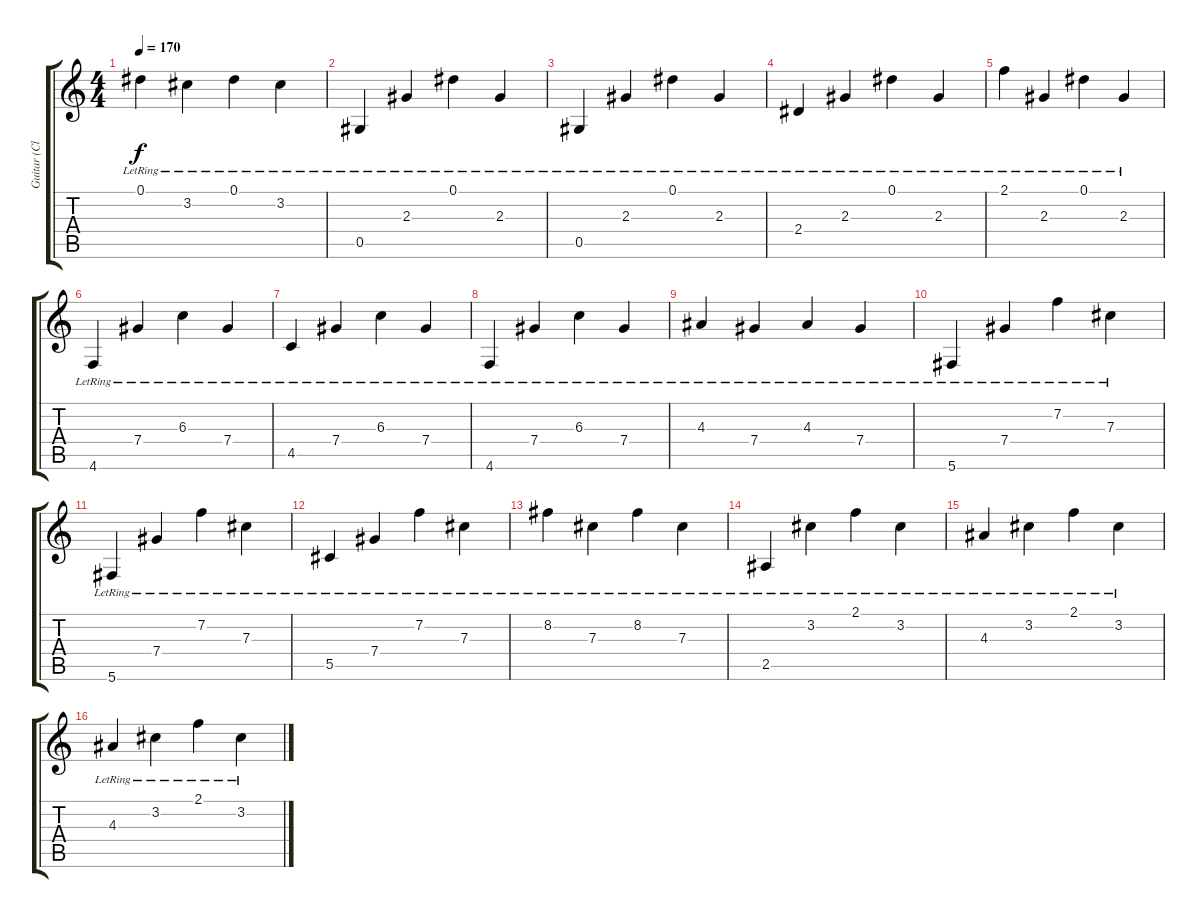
\track ("Guitar (Clean)" "Guitar (Cl") {instrument electricguitarclean}
\staff {score tabs}
\tuning (Eb4 Bb3 Gb3 Db3 Ab2 Db2) {hide}
\ts (4 4)
\tempo 170
\clef g2
\ks c
0.1{lr}.4{dy f} 3.2{lr}.4 0.1{lr}.4 3.2{lr}.4 |
0.5{lr}.4 2.3{lr}.4 0.1{lr}.4 2.3{lr}.4 |
0.5{lr}.4 2.3{lr}.4 0.1{lr}.4 2.3{lr}.4 |
2.4{lr}.4 2.3{lr}.4 0.1{lr}.4 2.3{lr}.4 |
2.1{lr}.4 2.3{lr}.4 0.1{lr}.4 2.3{lr}.4 |
4.6{lr}.4 7.4{lr}.4 6.3{lr}.4 7.4{lr}.4 |
4.5{lr}.4 7.4{lr}.4 6.3{lr}.4 7.4{lr}.4 |
4.6{lr}.4 7.4{lr}.4 6.3{lr}.4 7.4{lr}.4 |
4.3{lr}.4 7.4{lr}.4 4.3{lr}.4 7.4{lr}.4 |
5.6{lr}.4 7.4{lr}.4 7.2{lr}.4 7.3{lr}.4 |
5.6{lr}.4 7.4{lr}.4 7.2{lr}.4 7.3{lr}.4 |
5.5{lr}.4 7.4{lr}.4 7.2{lr}.4 7.3{lr}.4 |
8.2{lr}.4 7.3{lr}.4 8.2{lr}.4 7.3{lr}.4 |
2.5{lr}.4 3.2{lr}.4 2.1{lr}.4 3.2{lr}.4 |
4.3{lr}.4 3.2{lr}.4 2.1{lr}.4 3.2{lr}.4 |
4.3{lr}.4 3.2{lr}.4 2.1{lr}.4 3.2{lr}.4
